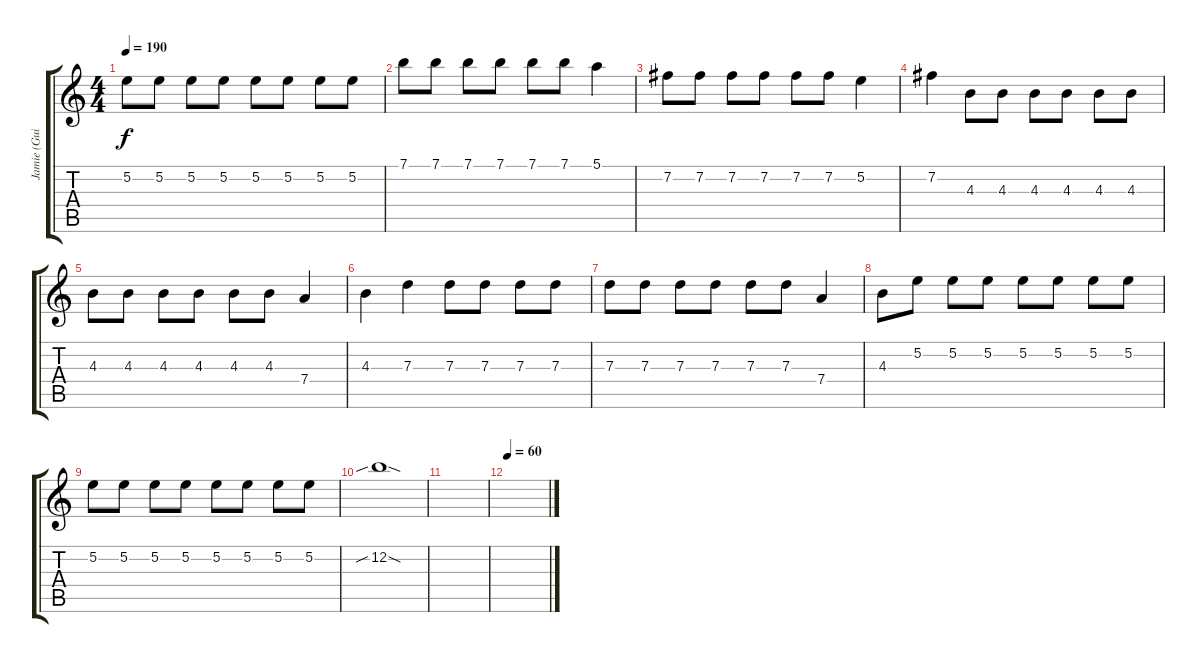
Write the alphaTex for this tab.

\track ("Jamie (Guitar II)" "Jamie (Gui") {instrument electricguitarclean}
\staff {score tabs}
\tuning (E4 B3 G3 D3 A2 E2) {hide}
\ts (4 4)
\tempo 190
\clef g2
\ks c
5.2.8{dy f} 5.2.8 5.2.8 5.2.8 5.2.8 5.2.8 5.2.8 5.2.8 |
7.1.8{volume 14 instrument electricguitarclean} 7.1.8{volume 14 instrument electricguitarclean} 7.1.8{volume 14 instrument electricguitarclean} 7.1.8{volume 14 instrument electricguitarclean} 7.1.8{volume 14 instrument electricguitarclean} 7.1.8{volume 14 instrument electricguitarclean} 5.1.4 |
7.2.8 7.2.8 7.2.8 7.2.8 7.2.8 7.2.8 5.2.4 |
7.2.4 4.3.8 4.3.8 4.3.8 4.3.8 4.3.8 4.3.8 |
4.3.8 4.3.8 4.3.8 4.3.8 4.3.8 4.3.8 7.4.4 |
4.3.4 7.3.4 7.3.8 7.3.8 7.3.8 7.3.8 |
7.3.8 7.3.8 7.3.8 7.3.8 7.3.8 7.3.8 7.4.4 |
4.3.8 5.2.8 5.2.8 5.2.8 5.2.8 5.2.8 5.2.8 5.2.8 |
5.2.8 5.2.8 5.2.8 5.2.8 5.2.8 5.2.8 5.2.8 5.2.8 |
12.2{sib sod}.1 |
|
\tempo 60
